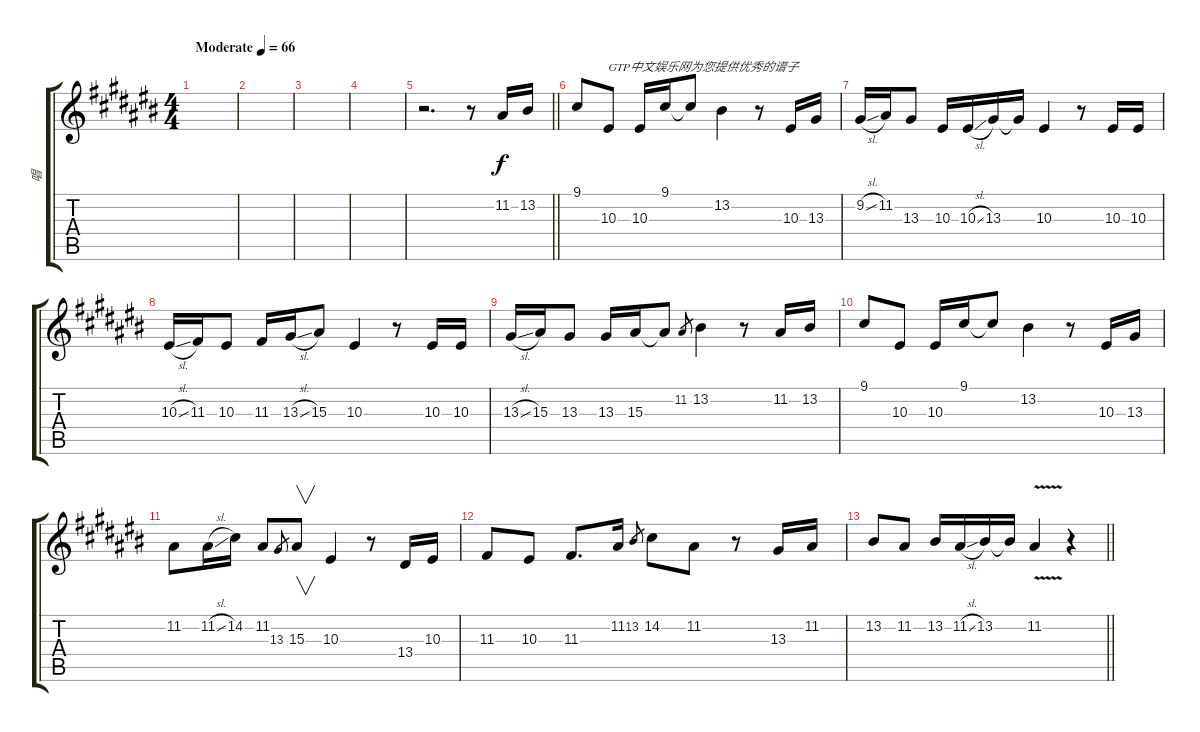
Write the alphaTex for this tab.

\track ("唱" "唱") {instrument flute}
\staff {score tabs}
\tuning (E4 B3 G3 D3 A2 E2) {hide}
\ts (4 4)
\section ("" "")
\tempo (66 "Moderate")
\clef g2
\ks c#
|
|
|
|
\barLineRight lightlight
r.2{d} r.8 11.2.16 13.2.16 |
9.1.8 10.3.8{txt "GTP中文娱乐网为您提供优秀的谱子"} 10.3.16 9.1.16 9.1{t}.8 13.2.4 r.8 10.3.16 13.3.16 |
9.2{sl}.16 11.2.16 13.3.8 10.3.16 10.3{sl}.16 13.3.16 13.3{t}.16 10.3.4 r.8 10.3.16 10.3.16 |
10.3{sl}.16 11.3.16 10.3.8 11.3.16 13.3{sl}.16 15.3.8 10.3.4 r.8 10.3.16 10.3.16 |
13.3{sl}.16 15.3.16 13.3.8 13.3.16 15.3.16 15.3{t}.8 11.2.8{gr} 13.2.4 r.8 11.2.16 13.2.16 |
9.1.8 10.3.8 10.3.16 9.1.16 9.1{t}.8 13.2.4 r.8 10.3.16 13.3.16 |
11.2.8 11.2{sl}.16 14.2.16 11.2.8 13.3.8{gr} 15.3.8{v} 10.3.4 r.8 13.4.16 10.3.16 |
11.3.8 10.3.8 11.3.8{d} 11.2.16 13.2.8{gr} 14.2.8 11.2.8 r.8 13.3.16 11.2.16 |
\barLineRight lightlight
13.2.8 11.2.8 13.2.16 11.2{sl}.16 13.2.16 13.2{t}.16 11.2{v}.4 r.4
